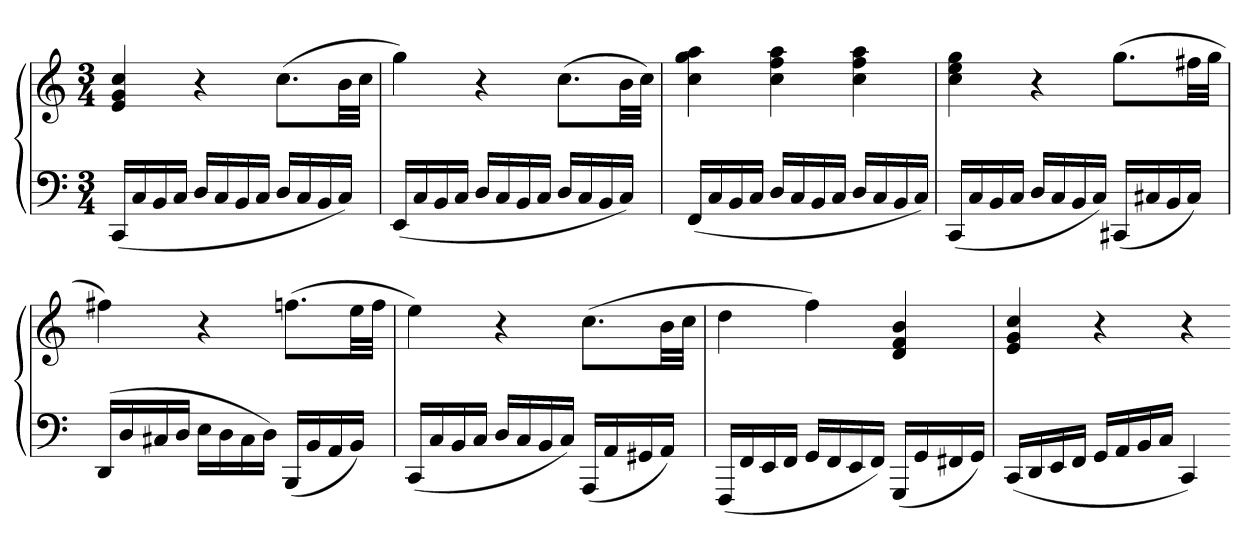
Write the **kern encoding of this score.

**kern	**kern
*part1	*part1
*staff2	*staff1
*M3/4	*M3/4
=	=
(16CCLL	4e 4g 4cc
16C	.
16BB	.
16CJJ	.
16DLL	4r
16C	.
16BB	.
16CJJ	.
16DLL	(8.ccL
16C	.
16BB	.
16CJJ)	32bLL
.	32ccJJJ
=	=
(16EELL	4gg)
16C	.
16BB	.
16CJJ	.
16DLL	4r
16C	.
16BB	.
16CJJ	.
16DLL	(8.ccL
16C	.
16BB	.
16CJJ)	32bLL
.	32ccJJJ)
=	=
(16FFLL	4cc 4gg 4aa
16C	.
16BB	.
16CJJ	.
16DLL	4cc 4ff 4aa
16C	.
16BB	.
16CJJ	.
16DLL	4cc 4ff 4aa
16C	.
16BB	.
16CJJ)	.
=	=
(16CCLL	4cc 4ee 4gg
16C	.
16BB	.
16CJJ	.
16DLL	4r
16C	.
16BB	.
16CJJ)	.
(16CC#XLL	(8.ggL
16C#X	.
16BB	.
16C#JJ)	32ff#XLL
.	32ggJJJ
=	=
(16DDLL	4ff#X)
16D	.
16C#X	.
16DJJ	.
16ELL	4r
16D	.
16C#	.
16DJJ)	.
(16BBBLL	(8.ffnL
16BB	.
16AA	.
16BBJJ)	32eeLL
.	32ffJJJ
=	=
(16CCLL	4ee)
16C	.
16BB	.
16CJJ	.
16DLL	4r
16C	.
16BB	.
16CJJ)	.
(16AAALL	(8.ccL
16AA	.
16GG#X	.
16AAJJ)	32bLL
.	32ccJJJ
=	=
(16FFFLL	4dd
16FF	.
16EE	.
16FFJJ	.
16GGLL	4ff)
16FF	.
16EE	.
16FFJJ)	.
(16GGGLL	4d 4f 4b
16GG	.
16FF#X	.
16GGJJ)	.
=	=
(16CCLL	4e 4g 4cc
16DD	.
16EE	.
16FFJJ	.
16GGLL	4r
16AA	.
16BB	.
16CJJ	.
4CC)	4r
=-	=-
*-	*-
